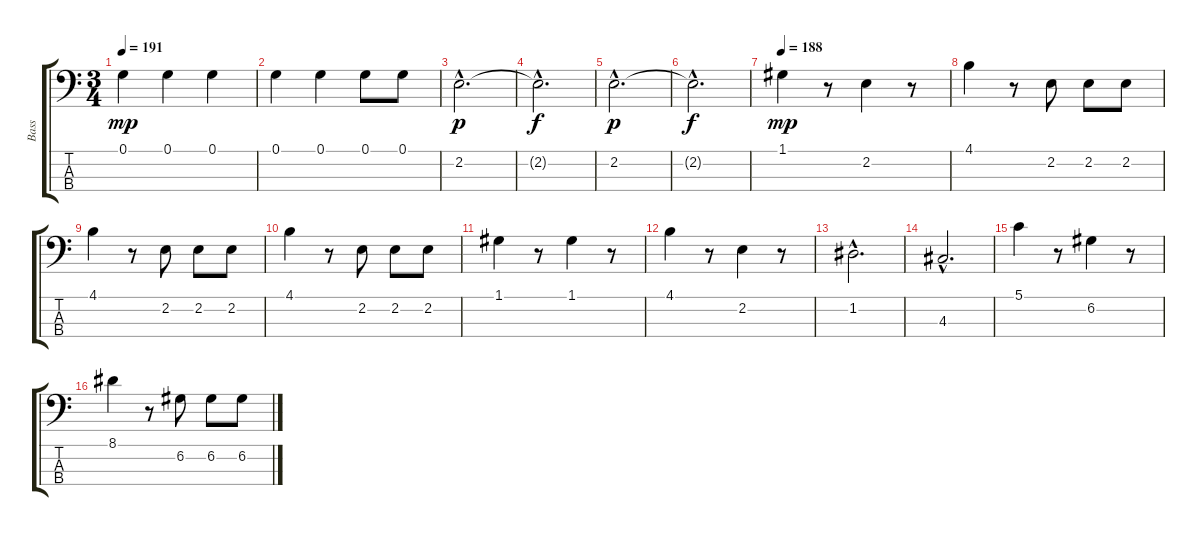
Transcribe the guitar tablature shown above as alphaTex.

\track ("Bass" "Bass") {instrument contrabass}
\staff {score tabs}
\tuning (G2 D2 A1 E1) {hide}
\ts (3 4)
\tempo 191
\clef f4
\ks c
0.1.4{dy mp} 0.1.4 0.1.4 |
0.1.4 0.1.4 0.1.8 0.1.8 |
2.2{hac}.2{d dy p} |
2.2{hac t}.2{d dy f} |
2.2{hac}.2{d dy p} |
2.2{hac t}.2{d dy f} |
\tempo 188
1.1.4{dy mp} r.8 2.2.4 r.8 |
4.1.4 r.8 2.2.8 2.2.8 2.2.8 |
4.1.4 r.8 2.2.8 2.2.8 2.2.8 |
4.1.4 r.8 2.2.8 2.2.8 2.2.8 |
1.1.4 r.8 1.1.4 r.8 |
4.1.4 r.8 2.2.4 r.8 |
1.2{hac}.2{d} |
4.3{hac}.2{d} |
5.1.4 r.8 6.2.4 r.8 |
8.1.4 r.8 6.2.8 6.2.8 6.2.8
